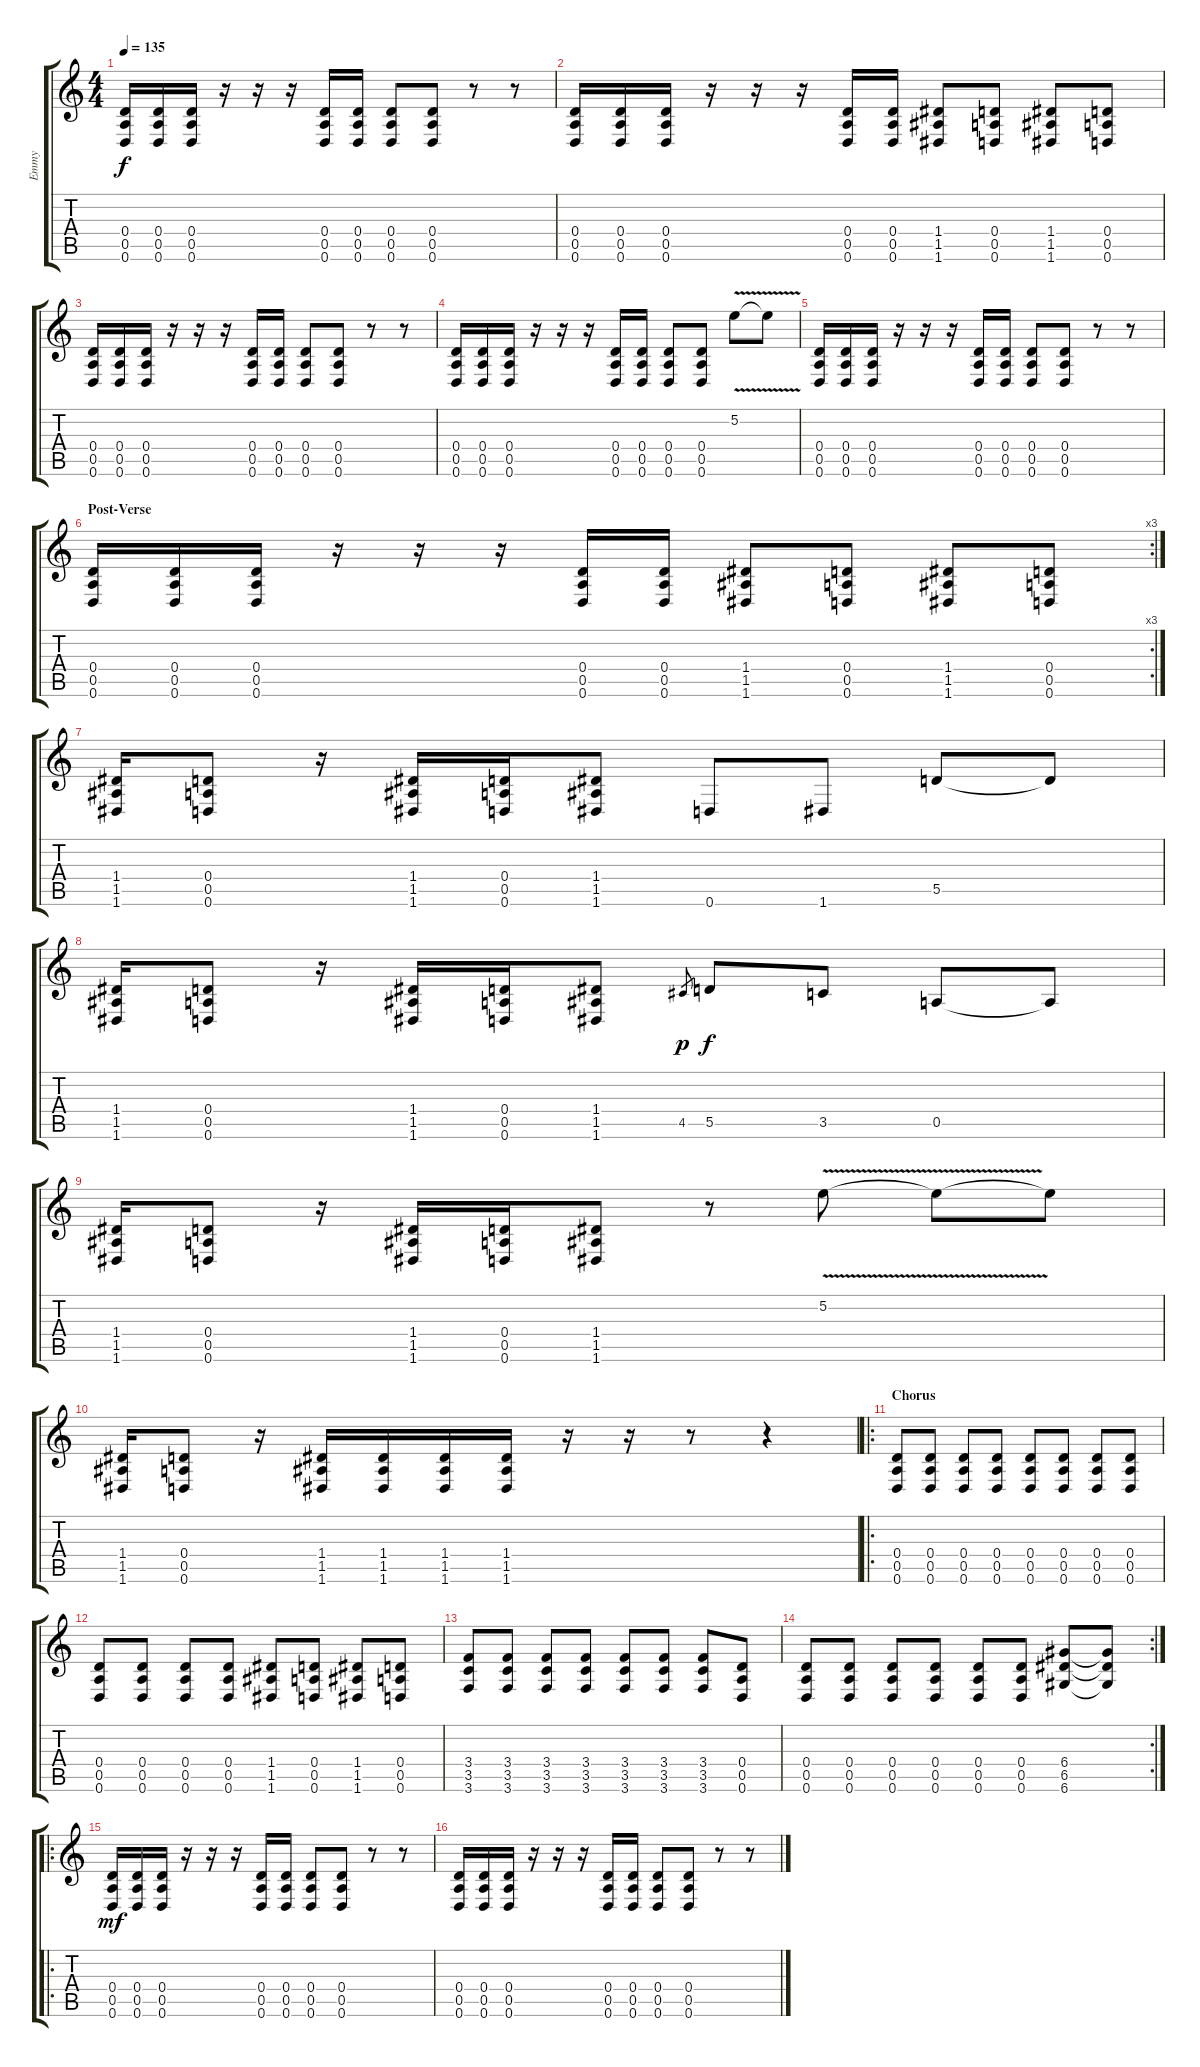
\track ("Emmy" "Emmy") {instrument distortionguitar}
\staff {score tabs}
\tuning (E4 B3 G3 D3 A2 D2) {hide}
\ts (4 4)
\tempo 135
\clef g2
\ks c
(0.4 0.5 0.6).16{dy f} (0.4 0.5 0.6).16 (0.4 0.5 0.6).16 r.16 r.16 r.16 (0.4 0.5 0.6).16 (0.4 0.5 0.6).16 (0.4 0.5 0.6).8 (0.4 0.5 0.6).8 r.8 r.8 |
(0.4 0.5 0.6).16 (0.4 0.5 0.6).16 (0.4 0.5 0.6).16 r.16 r.16 r.16 (0.4 0.5 0.6).16 (0.4 0.5 0.6).16 (1.4 1.5 1.6).8 (0.4 0.5 0.6).8 (1.4 1.5 1.6).8 (0.4 0.5 0.6).8 |
(0.4 0.5 0.6).16 (0.4 0.5 0.6).16 (0.4 0.5 0.6).16 r.16 r.16 r.16 (0.4 0.5 0.6).16 (0.4 0.5 0.6).16 (0.4 0.5 0.6).8 (0.4 0.5 0.6).8 r.8 r.8 |
(0.4 0.5 0.6).16 (0.4 0.5 0.6).16 (0.4 0.5 0.6).16 r.16 r.16 r.16 (0.4 0.5 0.6).16 (0.4 0.5 0.6).16 (0.4 0.5 0.6).8 (0.4 0.5 0.6).8 5.2{v}.8 5.2{t}.8 |
(0.4 0.5 0.6).16 (0.4 0.5 0.6).16 (0.4 0.5 0.6).16 r.16 r.16 r.16 (0.4 0.5 0.6).16 (0.4 0.5 0.6).16 (0.4 0.5 0.6).8 (0.4 0.5 0.6).8 r.8 r.8 |
\rc 3
\section ("" "Post-Verse")
(0.4 0.5 0.6).16 (0.4 0.5 0.6).16 (0.4 0.5 0.6).16 r.16 r.16 r.16 (0.4 0.5 0.6).16 (0.4 0.5 0.6).16 (1.4 1.5 1.6).8 (0.4 0.5 0.6).8 (1.4 1.5 1.6).8 (0.4 0.5 0.6).8 |
(1.4 1.5 1.6).16 (0.4 0.5 0.6).8 r.16 (1.4 1.5 1.6).16 (0.4 0.5 0.6).16 (1.4 1.5 1.6).8 0.6.8 1.6.8 5.5.8 5.5{t}.8 |
(1.4 1.5 1.6).16 (0.4 0.5 0.6).8 r.16 (1.4 1.5 1.6).16 (0.4 0.5 0.6).16 (1.4 1.5 1.6).8 4.5.8{gr dy p} 5.5.8{dy f} 3.5.8 0.5.8 0.5{t}.8 |
(1.4 1.5 1.6).16 (0.4 0.5 0.6).8 r.16 (1.4 1.5 1.6).16 (0.4 0.5 0.6).16 (1.4 1.5 1.6).8 r.8 5.2{v}.8 5.2{t}.8 5.2{t}.8 |
(1.4 1.5 1.6).16 (0.4 0.5 0.6).8 r.16 (1.4 1.5 1.6).16 (1.4 1.5 1.6).16 (1.4 1.5 1.6).16 (1.4 1.5 1.6).16 r.16 r.16 r.8 r.4 |
\ro
\section ("" "Chorus")
(0.4 0.5 0.6).8 (0.4 0.5 0.6).8 (0.4 0.5 0.6).8 (0.4 0.5 0.6).8 (0.4 0.5 0.6).8 (0.4 0.5 0.6).8 (0.4 0.5 0.6).8 (0.4 0.5 0.6).8 |
(0.4 0.5 0.6).8 (0.4 0.5 0.6).8 (0.4 0.5 0.6).8 (0.4 0.5 0.6).8 (1.4 1.5 1.6).8 (0.4 0.5 0.6).8 (1.4 1.5 1.6).8 (0.4 0.5 0.6).8 |
(3.4 3.5 3.6).8 (3.4 3.5 3.6).8 (3.4 3.5 3.6).8 (3.4 3.5 3.6).8 (3.4 3.5 3.6).8 (3.4 3.5 3.6).8 (3.4 3.5 3.6).8 (0.4 0.5 0.6).8 |
\rc 2
(0.4 0.5 0.6).8 (0.4 0.5 0.6).8 (0.4 0.5 0.6).8 (0.4 0.5 0.6).8 (0.4 0.5 0.6).8 (0.4 0.5 0.6).8 (6.4 6.5 6.6).8 (6.4{t} 6.5{t} 6.6{t}).8 |
\ro
(0.4 0.5 0.6).16{dy mf balance 0} (0.4 0.5 0.6).16 (0.4 0.5 0.6).16 r.16 r.16 r.16 (0.4 0.5 0.6).16 (0.4 0.5 0.6).16 (0.4 0.5 0.6).8 (0.4 0.5 0.6).8 r.8 r.8 |
(0.4 0.5 0.6).16 (0.4 0.5 0.6).16 (0.4 0.5 0.6).16 r.16 r.16 r.16 (0.4 0.5 0.6).16 (0.4 0.5 0.6).16 (0.4 0.5 0.6).8 (0.4 0.5 0.6).8 r.8 r.8
